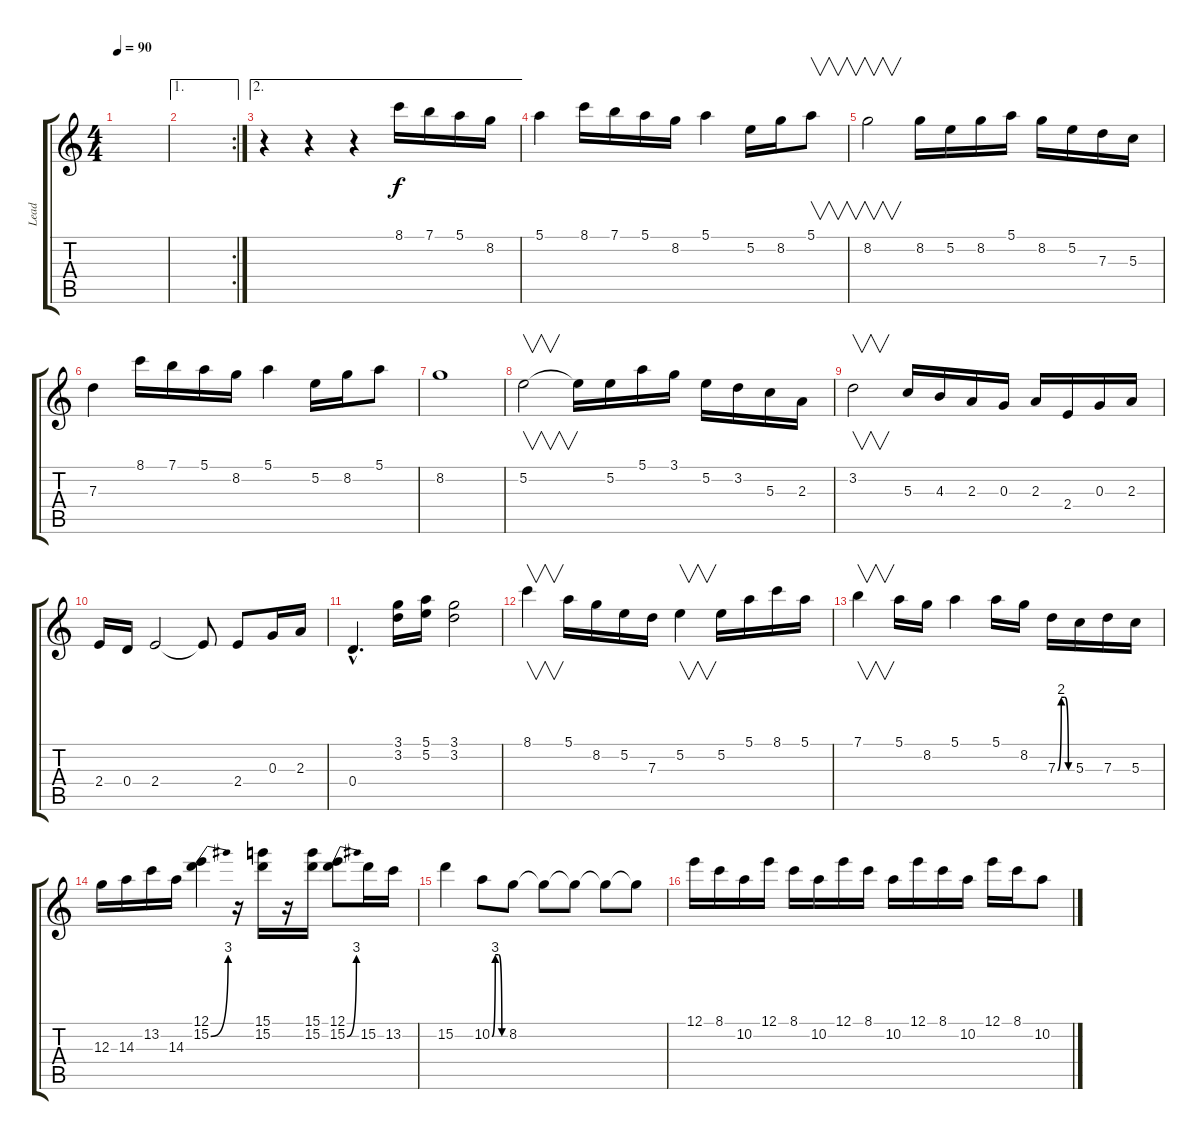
\track ("Lead" "Lead") {instrument distortionguitar}
\staff {score tabs}
\tuning (E4 B3 G3 D3 A2 E2) {hide}
\ts (4 4)
\tempo 90
\clef g2
\ks c
|
\ae 1
\rc 2
|
\ae 2
r.4 r.4 r.4 8.1.16 7.1.16 5.1.16 8.2.16 |
5.1.4 8.1.16 7.1.16 5.1.16 8.2.16 5.1.4 5.2.16 8.2.16 5.1.8{v} |
8.2.2{v} 8.2.16 5.2.16 8.2.16 5.1.16 8.2.16 5.2.16 7.3.16 5.3.16 |
7.3.4 8.1.16 7.1.16 5.1.16 8.2.16 5.1.4 5.2.16 8.2.16 5.1.8 |
8.2.1 |
5.2.2{v} 5.2{t}.16 5.2.16 5.1.16 3.1.16 5.2.16 3.2.16 5.3.16 2.3.16 |
3.2.2{v} 5.3.16 4.3.16 2.3.16 0.3.16 2.3.16 2.4.16 0.3.16 2.3.16 |
2.4.16 0.4.16 2.4.2 2.4{t}.8 2.4.8 0.3.16 2.3.16 |
0.4{hac}.4{d} (3.1 3.2).16 (5.1 5.2).16 (3.1 3.2).2 |
8.1.4{v} 5.1.16 8.2.16 5.2.16 7.3.16 5.2.4{v} 5.2.16 5.1.16 8.1.16 5.1.16 |
7.1.4{v} 5.1.16 8.2.16 5.1.4 5.1.16 8.2.16 7.3{be (custom 0 0 15 8 30 8 45 0 60 0)}.16 5.3.16 7.3.16 5.3.16 |
12.3.16 14.3.16 13.2.16 14.3.16 (12.1 15.2{be (bend 0 0 60 12)}).4 r.16 (15.1 15.2).16 r.16 (15.1 15.2).16 (12.1 15.2{be (bend 0 0 60 12)}).8 15.2.16 13.2.16 |
15.2.4 10.2{be (custom 0 0 15 12 30 12 45 0 60 0)}.8 8.2.8 8.2{t}.8 8.2{t}.8 8.2{t}.8 8.2{t}.8 |
12.1.16 8.1.16 10.2.16 12.1.16 8.1.16 10.2.16 12.1.16 8.1.16 10.2.16 12.1.16 8.1.16 10.2.16 12.1.16 8.1.16 10.2.8
